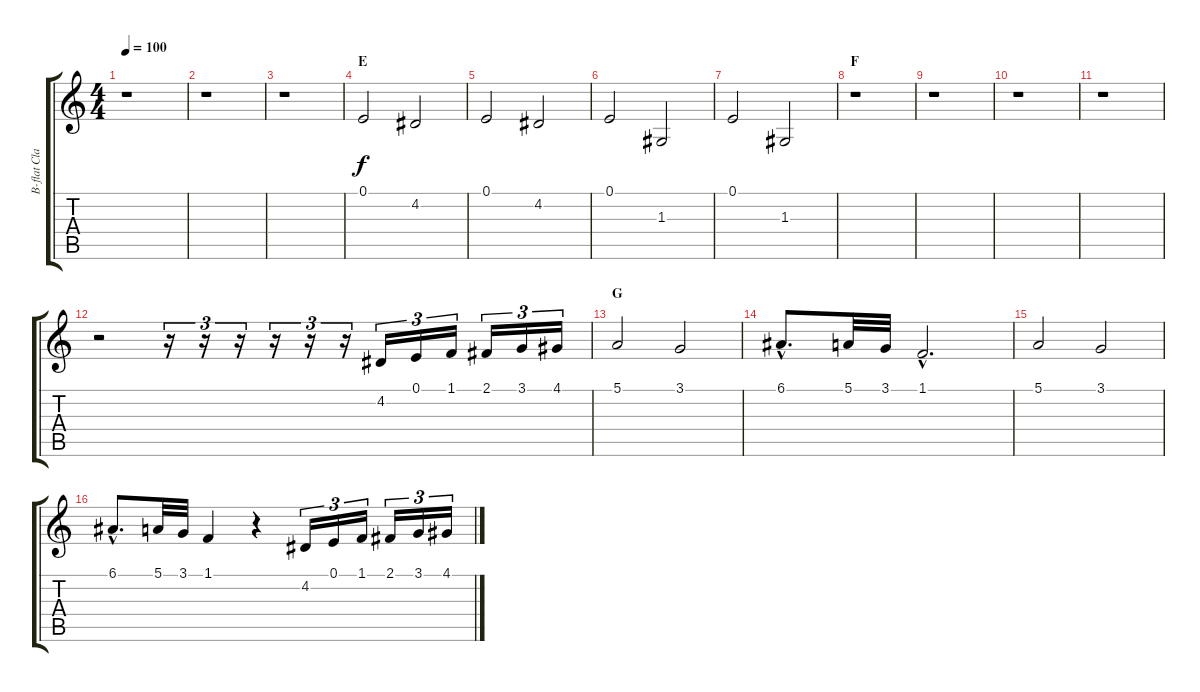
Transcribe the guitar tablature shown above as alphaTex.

\track ("B-flat Clarinet" "B-flat Cla") {instrument clarinet}
\staff {score tabs}
\tuning (E4 B3 G3 D3 A2 E2) {hide}
\ts (4 4)
\tempo 100
\clef g2
\ks c
r.1{dy f} |
r.1 |
r.1 |
\section ("" "E")
0.1.2 4.2.2 |
0.1.2 4.2.2 |
0.1.2 1.3.2 |
0.1.2 1.3.2 |
\section ("" "F")
r.1 |
r.1 |
r.1 |
r.1 |
r.2 r.16{tu (3 2)} r.16{tu (3 2)} r.16{tu (3 2)} r.16{tu (3 2)} r.16{tu (3 2)} r.16{tu (3 2)} 4.2.16{tu (3 2)} 0.1.16{tu (3 2)} 1.1.16{tu (3 2)} 2.1.16{tu (3 2)} 3.1.16{tu (3 2)} 4.1.16{tu (3 2)} |
\section ("" "G")
5.1.2{volume 10} 3.1.2 |
6.1{hac}.8{d} 5.1.32 3.1.32 1.1{hac}.2{d} |
5.1.2 3.1.2 |
6.1{hac}.8{d} 5.1.32 3.1.32 1.1.4 r.4 4.2.16{tu (3 2)} 0.1.16{tu (3 2)} 1.1.16{tu (3 2)} 2.1.16{tu (3 2)} 3.1.16{tu (3 2)} 4.1.16{tu (3 2)}
